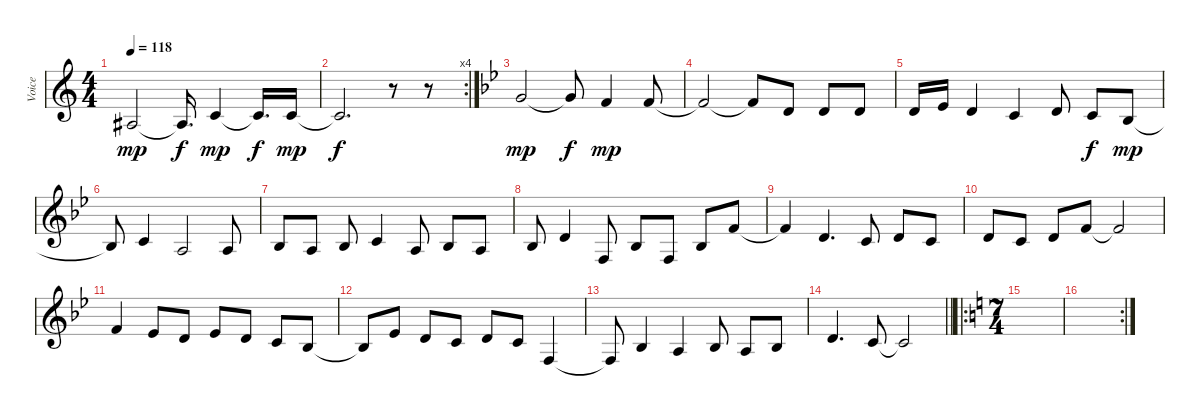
\track ("Voice" "Voice") {instrument choiraahs}
\staff {score}
\tuning (E4 B3 G3 D3 A2 E2) {hide}
\ts (4 4)
\tempo 118
\clef g2
\ks c
3.3.2{dy mp} 3.3{t}.16{d dy f} 5.3.4{dy mp} 5.3{t}.16{d dy f} 5.3.16{dy mp} |
\rc 4
5.3{t}.2{d dy f} r.8 r.8 |
\ks bb
3.1.2{dy mp} 3.1{t}.8{dy f} 1.1.4{dy mp} 1.1.8 |
1.1{t}.2 1.1{t}.8 3.2.8 3.2.8 3.2.8 |
3.2.16 4.2.16 3.2.4 5.3.4 7.3.8 5.3.8{dy f} 3.3.8{dy mp} |
3.3{t}.8 5.3.4 2.3.2 2.3.8 |
3.3.8 2.3.8 3.3.8 5.3.4 2.3.8 3.3.8 2.3.8 |
3.3.8 3.2.4 3.4.8 3.3.8 3.4.8 3.3.8 6.2.8 |
6.2{t}.4 7.3.4{d} 5.3.8 7.3.8 5.3.8 |
7.3.8 5.3.8 7.3.8 6.2.8 6.2{t}.2 |
6.2.4 4.2.8 3.2.8 4.2.8 3.2.8 5.3.8 3.3.8 |
3.3{t}.8 4.2.8 3.2.8 1.2.8 3.2.8 5.3.8 3.4.4 |
3.4{t}.8 3.3.4 2.3.4 3.3.8 2.3.8 3.3.8 |
\barLineRight lightlight
3.2.4{d} 1.2.8 1.2{t}.2 |
\ro
\ts (7 4)
\ks c
|
\rc 2
